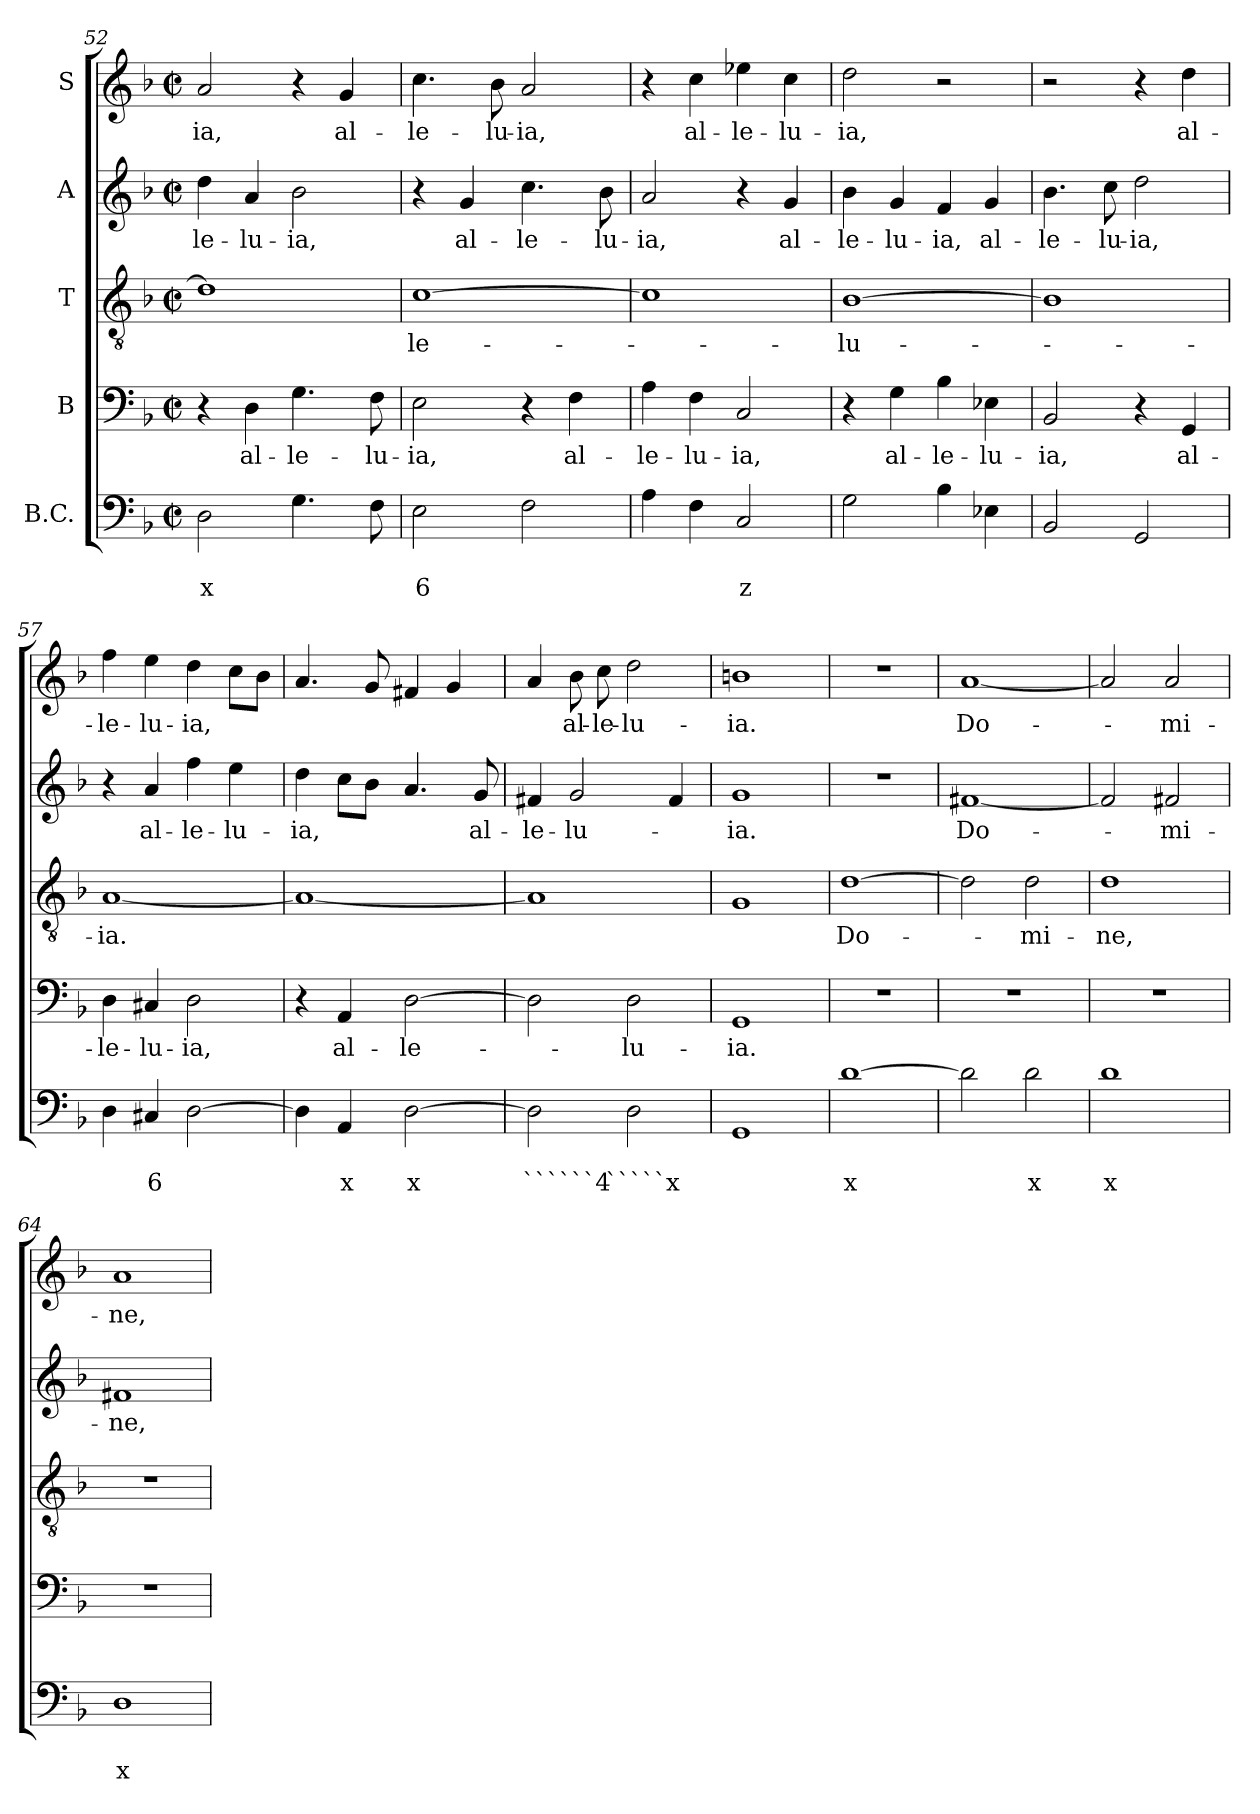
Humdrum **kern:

**kern	**text	**text	**kern	**text	**kern	**text	**kern	**text	**kern	**text
*part5	*part5	*part5	*part4	*part4	*part3	*part3	*part2	*part2	*part1	*part1
*staff5	*staff5	*staff5	*staff4	*staff4	*staff3	*staff3	*staff2	*staff2	*staff1	*staff1
*I"B.C.	*	*	*I"B	*	*I"T	*	*I"A	*	*I"S	*
*clefF4	*	*	*clefF4	*	*clefGv2	*	*clefG2	*	*clefG2	*
*k[b-]	*	*	*k[b-]	*	*k[b-]	*	*k[b-]	*	*k[b-]	*
*F:	*	*	*F:	*	*F:	*	*F:	*	*F:	*
*M2/2	*	*	*M2/2	*	*M2/2	*	*M2/2	*	*M2/2	*
*met(c|)	*	*	*met(c|)	*	*met(c|)	*	*met(c|)	*	*met(c|)	*
=52	=52	=52	=52	=52	=52	=52	=52	=52	=52	=52
!	!	!LO:LY:b	!	!	!	!	!	!LO:LY:b	!	!LO:LY:b
2D\	.	x	4r	.	1d]	.	4dd\	-le-	2a/	-ia,
!	!	!	!	!LO:LY:b	!	!	!	!LO:LY:b	!	!
.	.	.	4D\	al-	.	.	4a/	-lu-	.	.
!	!	!	!	!LO:LY:b	!	!	!	!LO:LY:b	!	!
4.G\	.	.	4.G\	-le-	.	.	2b-\	-ia,	4r	.
!	!	!	!	!	!	!	!	!	!	!LO:LY:b
.	.	.	.	.	.	.	.	.	4g/	al-
!	!	!	!	!LO:LY:b	!	!	!	!	!	!
8F\	.	.	8F\	-lu-	.	.	.	.	.	.
=53	=53	=53	=53	=53	=53	=53	=53	=53	=53	=53
!	!	!LO:LY:b	!	!LO:LY:b	!	!LO:LY:b	!	!	!	!LO:LY:b
2E\	.	6	2E\	-ia,	[1c	-le-	4r	.	4.cc\	-le-
!	!	!	!	!	!	!	!	!LO:LY:b	!	!
.	.	.	.	.	.	.	4g/	al-	.	.
!	!	!	!	!	!	!	!	!	!	!LO:LY:b
.	.	.	.	.	.	.	.	.	8b-\	-lu-
!	!	!	!	!	!	!	!	!LO:LY:b	!	!LO:LY:b
2F\	.	.	4r	.	.	.	4.cc\	-le-	2a/	-ia,
!	!	!	!	!LO:LY:b	!	!	!	!	!	!
.	.	.	4F\	al-	.	.	.	.	.	.
!	!	!	!	!	!	!	!	!LO:LY:b	!	!
.	.	.	.	.	.	.	8b-\	-lu-	.	.
=54	=54	=54	=54	=54	=54	=54	=54	=54	=54	=54
!	!	!	!	!LO:LY:b	!	!	!	!LO:LY:b	!	!
4A\	.	.	4A\	-le-	1c]	.	2a/	-ia,	4r	.
!	!	!	!	!LO:LY:b	!	!	!	!	!	!LO:LY:b
4F\	.	.	4F\	-lu-	.	.	.	.	4cc\	al-
!	!	!LO:LY:b	!	!LO:LY:b	!	!	!	!	!	!LO:LY:b
2C/	.	z	2C/	-ia,	.	.	4r	.	4ee-X\	-le-
!	!	!	!	!	!	!	!	!LO:LY:b	!	!LO:LY:b
.	.	.	.	.	.	.	4g/	al-	4cc\	-lu-
!!LO:PB:g=z
=55	=55	=55	=55	=55	=55	=55	=55	=55	=55	=55
!	!	!	!	!	!	!LO:LY:b	!	!LO:LY:b	!	!LO:LY:b
2G\	.	.	4r	.	[1B-	-lu-	4b-\	-le-	2dd\	-ia,
!	!	!	!	!LO:LY:b	!	!	!	!LO:LY:b	!	!
.	.	.	4G\	al-	.	.	4g/	-lu-	.	.
!	!	!	!	!LO:LY:b	!	!	!	!LO:LY:b	!	!
4B-\	.	.	4B-\	-le-	.	.	4f/	-ia,	2r	.
!	!	!	!	!LO:LY:b	!	!	!	!LO:LY:b	!	!
4E-X\	.	.	4E-X\	-lu-	.	.	4g/	al-	.	.
=56	=56	=56	=56	=56	=56	=56	=56	=56	=56	=56
!	!	!	!	!LO:LY:b	!	!	!	!LO:LY:b	!	!
2BB-/	.	.	2BB-/	-ia,	1B-]	.	4.b-\	-le-	2r	.
!	!	!	!	!	!	!	!	!LO:LY:b	!	!
.	.	.	.	.	.	.	8cc\	-lu-	.	.
!	!	!	!	!	!	!	!	!LO:LY:b	!	!
2GG/	.	.	4r	.	.	.	2dd\	-ia,	4r	.
!	!	!	!	!LO:LY:b	!	!	!	!	!	!LO:LY:b
.	.	.	4GG/	al-	.	.	.	.	4dd\	al-
=57	=57	=57	=57	=57	=57	=57	=57	=57	=57	=57
!	!	!	!	!LO:LY:b	!	!LO:LY:b	!	!	!	!LO:LY:b
4D\	.	.	4D\	-le-	[1A	-ia.	4r	.	4ff\	-le-
!	!	!LO:LY:b	!	!LO:LY:b	!	!	!	!LO:LY:b	!	!LO:LY:b
4C#X/	.	6	4C#X/	-lu-	.	.	4a/	al-	4ee\	-lu-
!	!	!	!	!LO:LY:b	!	!	!	!LO:LY:b	!	!LO:LY:b
[2D\	.	.	2D\	-ia,	.	.	4ff\	-le-	4dd\	-ia,
!	!	!	!	!	!	!	!	!LO:LY:b	!	!
.	.	.	.	.	.	.	4ee\	-lu-	8cc\L	.
.	.	.	.	.	.	.	.	.	8b-\J	.
=58	=58	=58	=58	=58	=58	=58	=58	=58	=58	=58
!	!	!	!	!	!	!	!	!LO:LY:b	!	!
4D\]	.	.	4r	.	1A_	.	4dd\	-ia,	4.a/	.
!	!	!LO:LY:b	!	!LO:LY:b	!	!	!	!	!	!
4AA/	.	x	4AA/	al-	.	.	8cc\L	.	.	.
.	.	.	.	.	.	.	8b-\J	.	8g/	.
!	!	!LO:LY:b	!	!LO:LY:b	!	!	!	!	!	!
[2D\	.	x	[2D\	-le-	.	.	4.a/	.	4f#X/	.
.	.	.	.	.	.	.	.	.	4g/	.
!	!	!	!	!	!	!	!	!LO:LY:b	!	!
.	.	.	.	.	.	.	8g/	al-	.	.
=59	=59	=59	=59	=59	=59	=59	=59	=59	=59	=59
!	!	!LO:LY:b	!	!	!	!	!	!LO:LY:b	!	!
2D\]	.	``````4	2D\]	.	1A]	.	4f#X/	-le-	4a/	.
!	!	!	!	!	!	!	!	!LO:LY:b	!	!LO:LY:b
.	.	.	.	.	.	.	2g/	-lu-	8b-\	al-
!	!	!	!	!	!	!	!	!	!	!LO:LY:b
.	.	.	.	.	.	.	.	.	8cc\	-le-
!	!	!LO:LY:b	!	!LO:LY:b	!	!	!	!	!	!LO:LY:b
2D\	.	`````x	2D\	-lu-	.	.	.	.	2dd\	-lu-
.	.	.	.	.	.	.	4f#/	.	.	.
=60	=60	=60	=60	=60	=60	=60	=60	=60	=60	=60
!	!	!	!	!LO:LY:b	!	!	!	!LO:LY:b	!	!LO:LY:b
1GG	.	.	1GG	-ia.	1G	.	1g	-ia.	1bn	-ia.
!!LO:LB:g=z
=61	=61	=61	=61	=61	=61	=61	=61	=61	=61	=61
!	!	!LO:LY:b	!	!	!	!LO:LY:b	!	!	!	!
[1d	.	x	1r	.	[1d	Do-	1r	.	1r	.
=62	=62	=62	=62	=62	=62	=62	=62	=62	=62	=62
!	!	!	!	!	!	!	!	!LO:LY:b	!	!LO:LY:b
2d\]	.	.	1r	.	2d\]	.	[1f#X	Do-	[1a	Do-
!	!	!LO:LY:b	!	!	!	!LO:LY:b	!	!	!	!
2d\	.	x	.	.	2d\	-mi-	.	.	.	.
=63	=63	=63	=63	=63	=63	=63	=63	=63	=63	=63
!	!	!LO:LY:b	!	!	!	!LO:LY:b	!	!	!	!
1d	.	x	1r	.	1d	-ne,	2f#/]	.	2a/]	.
!	!	!	!	!	!	!	!	!LO:LY:b	!	!LO:LY:b
.	.	.	.	.	.	.	2f#X/	-mi-	2a/	-mi-
=64	=64	=64	=64	=64	=64	=64	=64	=64	=64	=64
!	!	!LO:LY:b	!	!	!	!	!	!LO:LY:b	!	!LO:LY:b
1D	.	x	1r	.	1r	.	1f#X	-ne,	1a	-ne,
=	=	=	=	=	=	=	=	=	=	=
*-	*-	*-	*-	*-	*-	*-	*-	*-	*-	*-
